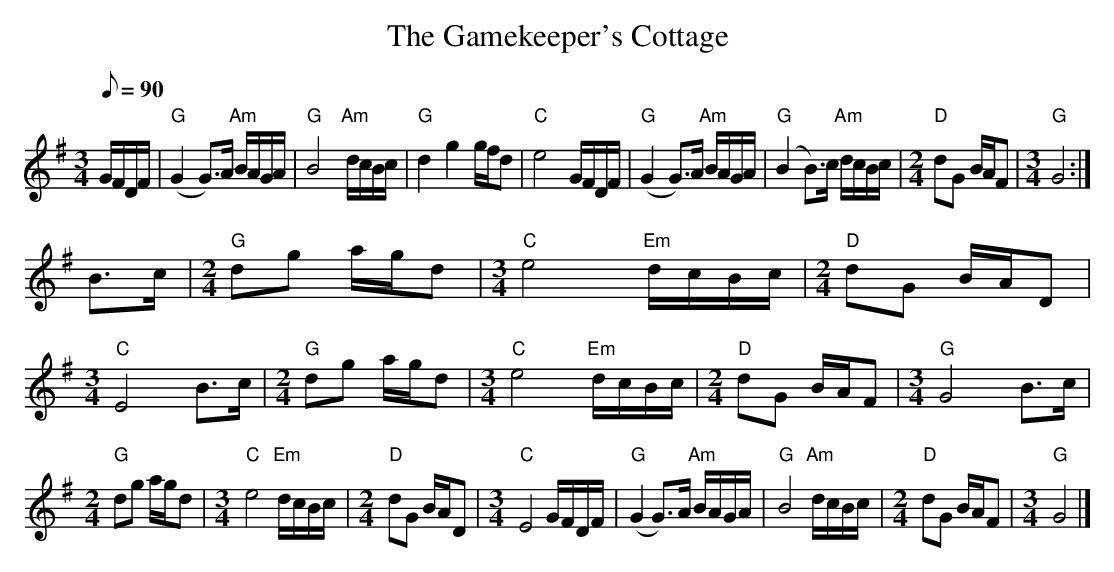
X:1
T: The Gamekeeper's Cottage
M: 3/4
L: 1/8
Q: 90
K: Gmaj
G/F/D/F/ | \
"G" (G2 G>)A "Am" B/A/G/A/ | "G" B4 "Am" d/c/B/c/ | \
"G" d2 g2 g/f/d | "C" e4 G/F/D/F/ | \
"G" (G2 G>)A "Am" B/A/G/A/ | "G" (B2 B>)c "Am" d/c/B/c/ | \
"D" [M:2/4] dG B/A/F | "G" [M:3/4] G4 :|
B>c | \
"G" [M:2/4] dg a/g/d | "C" [M:3/4] e4 "Em" d/c/B/c/ | [M:2/4] "D" dG B/A/D | \
"C" [M:3/4] E4 B>c | "G" [M:2/4] dg a/g/d | "C" [M:3/4] e4 "Em" d/c/B/c/ | \
[M:2/4] "D" dG B/A/F | "G" [M:3/4] G4 B>c |
"G" [M:2/4] dg a/g/d | "C" [M:3/4] e4 "Em" d/c/B/c/ | [M:2/4] "D" dG B/A/D | \
"C" [M:3/4] E4 G/F/D/F/ | "G" (G2 G>)A "Am" B/A/G/A/ | "G" B4 "Am" d/c/B/c/ | \
[M:2/4] "D" dG B/A/F | "G" [M:3/4] G4 |]
